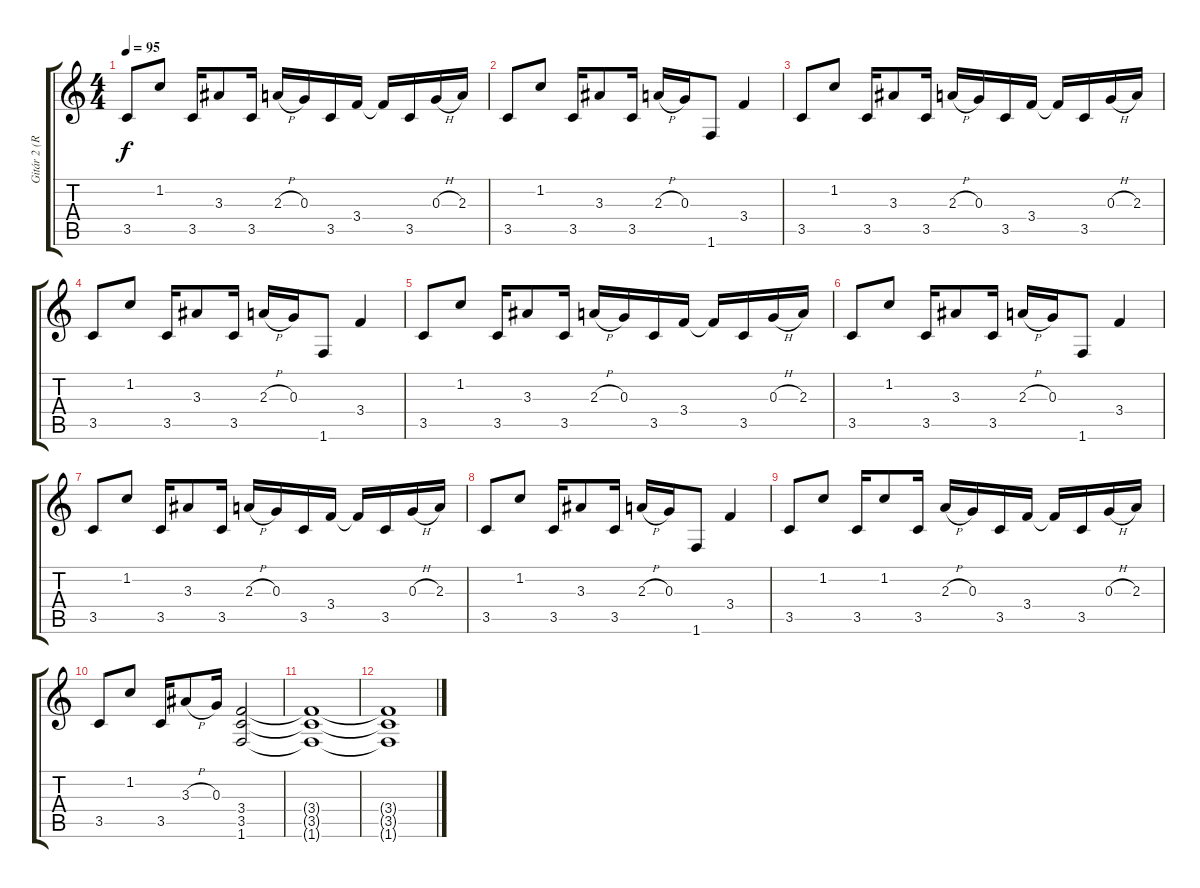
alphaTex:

\track ("Gitár 2 (Ritchie Blackmore)" "Gitár 2 (R") {instrument distortionguitar}
\staff {score tabs}
\tuning (E4 B3 G3 D3 A2 E2) {hide}
\ts (4 4)
\tempo 95
\clef g2
\ks c
3.5.8{dy f} 1.2.8 3.5.16 3.3.8 3.5.16 2.3{h}.16 0.3.16 3.5.16 3.4.16 3.4{t}.16 3.5.16 0.3{h}.16 2.3.16 |
3.5.8 1.2.8 3.5.16 3.3.8 3.5.16 2.3{h}.16 0.3.16 1.6.8 3.4.4 |
3.5.8 1.2.8 3.5.16 3.3.8 3.5.16 2.3{h}.16 0.3.16 3.5.16 3.4.16 3.4{t}.16 3.5.16 0.3{h}.16 2.3.16 |
3.5.8 1.2.8 3.5.16 3.3.8 3.5.16 2.3{h}.16 0.3.16 1.6.8 3.4.4 |
3.5.8 1.2.8 3.5.16 3.3.8 3.5.16 2.3{h}.16 0.3.16 3.5.16 3.4.16 3.4{t}.16 3.5.16 0.3{h}.16 2.3.16 |
3.5.8 1.2.8 3.5.16 3.3.8 3.5.16 2.3{h}.16 0.3.16 1.6.8 3.4.4 |
3.5.8 1.2.8 3.5.16 3.3.8 3.5.16 2.3{h}.16 0.3.16 3.5.16 3.4.16 3.4{t}.16 3.5.16 0.3{h}.16 2.3.16 |
3.5.8 1.2.8 3.5.16 3.3.8 3.5.16 2.3{h}.16 0.3.16 1.6.8 3.4.4 |
3.5.8 1.2.8 3.5.16 1.2.8 3.5.16 2.3{h}.16 0.3.16 3.5.16 3.4.16 3.4{t}.16 3.5.16 0.3{h}.16 2.3.16 |
3.5.8 1.2.8 3.5.16 3.3{h}.8 0.3.16 (3.4 3.5 1.6).2 |
(3.4{t} 3.5{t} 1.6{t}).1 |
(3.4{t} 3.5{t} 1.6{t}).1
